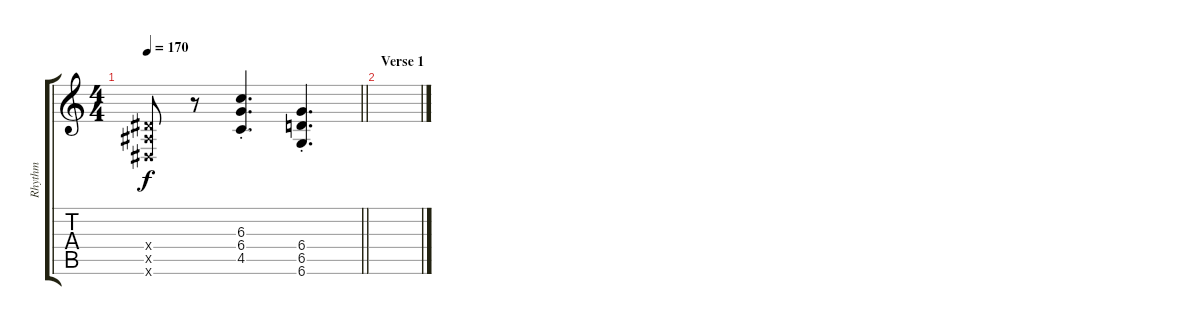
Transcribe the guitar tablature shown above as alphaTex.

\track ("Rhythm" "Rhythm") {instrument distortionguitar}
\staff {score tabs}
\tuning (Eb4 Bb3 Gb3 Db3 Ab2 Db2) {hide}
\ts (4 4)
\tempo 170
\clef g2
\barLineRight lightlight
\ks c
(2.4{x} 2.5{x} 2.6{x}).8{dy f} r.8 (6.3 6.4{st} 4.5).4{d} (6.4{st} 6.5 6.6).4{d} |
\section ("" "Verse 1")
